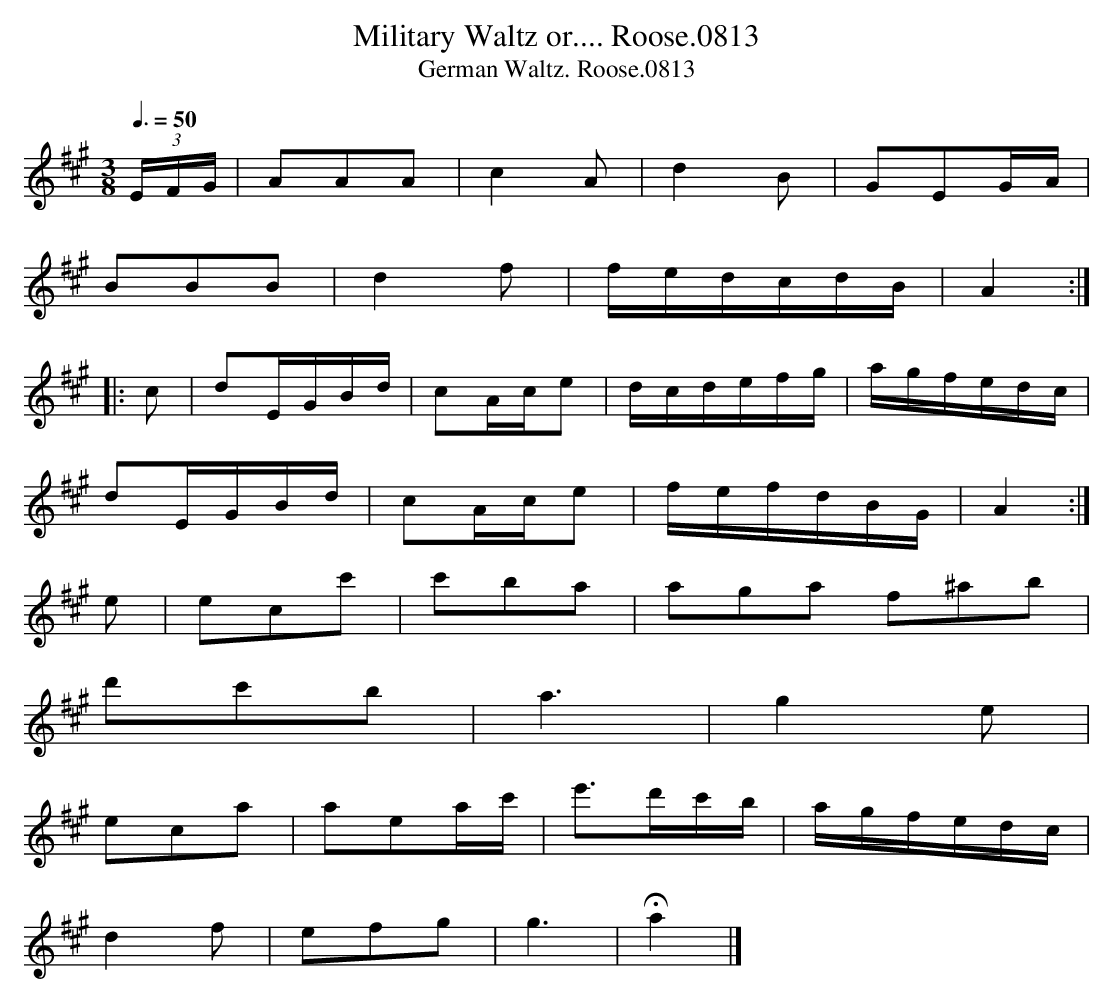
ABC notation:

X:1
T:Military Waltz or.... Roose.0813
T:German Waltz. Roose.0813
M:3/8
L:1/8
Q: 3/8=50
K:A
(3 E/F/G/ | AAA | c2A | d2B | GEG/A/ |
BBB | d2f | f/e/d/c/d/B/ | A2 :|
|: c | dE/G/B/d/ | cA/c/e | d/c/d/e/f/g/ | a/g/f/e/d/c/ |
dE/G/B/d/ | cA/c/e | f/e/f/d/B/G/ | A2 :|
e| ecc' | c'ba | aga  f^ab |
d'c'b | a3 | g2e |
eca | aea/c'/ | e'>d'c'/b/ | a/g/f/e/d/c/ |
d2f | efg | g3 | !fermata! a2 |]
